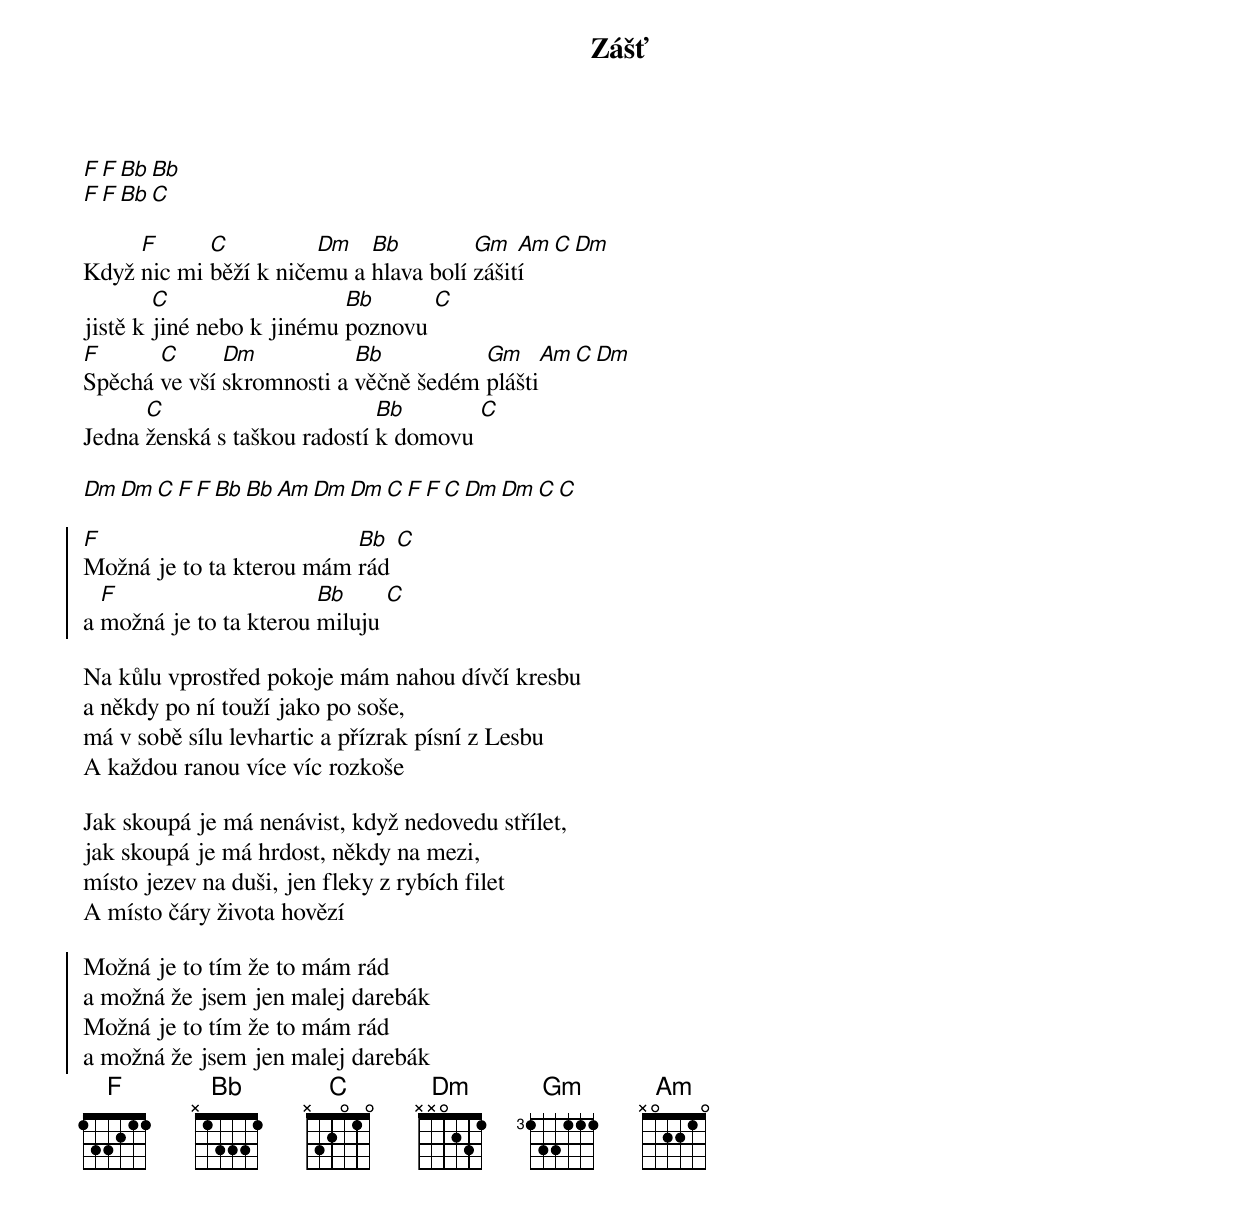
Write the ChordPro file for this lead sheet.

{title: Zášť}

[F][F][Bb][Bb]
[F][F][Bb][C]

Když [F]nic mi [C]běží k niče[Dm]mu a [Bb]hlava bolí [Gm]zášit[Am]í[C][Dm]
jistě k [C]jiné nebo k jinému [Bb]poznovu [C]
[F]Spěchá [C]ve vší [Dm]skromnosti a [Bb]věčně šedém [Gm]plášti[Am][C][Dm]
Jedna [C]ženská s taškou radostí [Bb]k domovu [C]

[Dm Dm C F F Bb Bb Am Dm Dm C F F C Dm Dm C C]

{start_of_chorus}
[F]Možná je to ta kterou mám [Bb]rád [C]
a [F]možná je to ta kterou [Bb]miluju [C]
{end_of_chorus}

Na kůlu vprostřed pokoje mám nahou dívčí kresbu
a někdy po ní touží jako po soše,
má v sobě sílu levhartic a přízrak písní z Lesbu
A každou ranou více víc rozkoše

Jak skoupá je má nenávist, když nedovedu střílet,
jak skoupá je má hrdost, někdy na mezi,
místo jezev na duši, jen fleky z rybích filet
A místo čáry života hovězí

{start_of_chorus}
Možná je to tím že to mám rád
a možná že jsem jen malej darebák
Možná je to tím že to mám rád
a možná že jsem jen malej darebák
{end_of_chorus}
